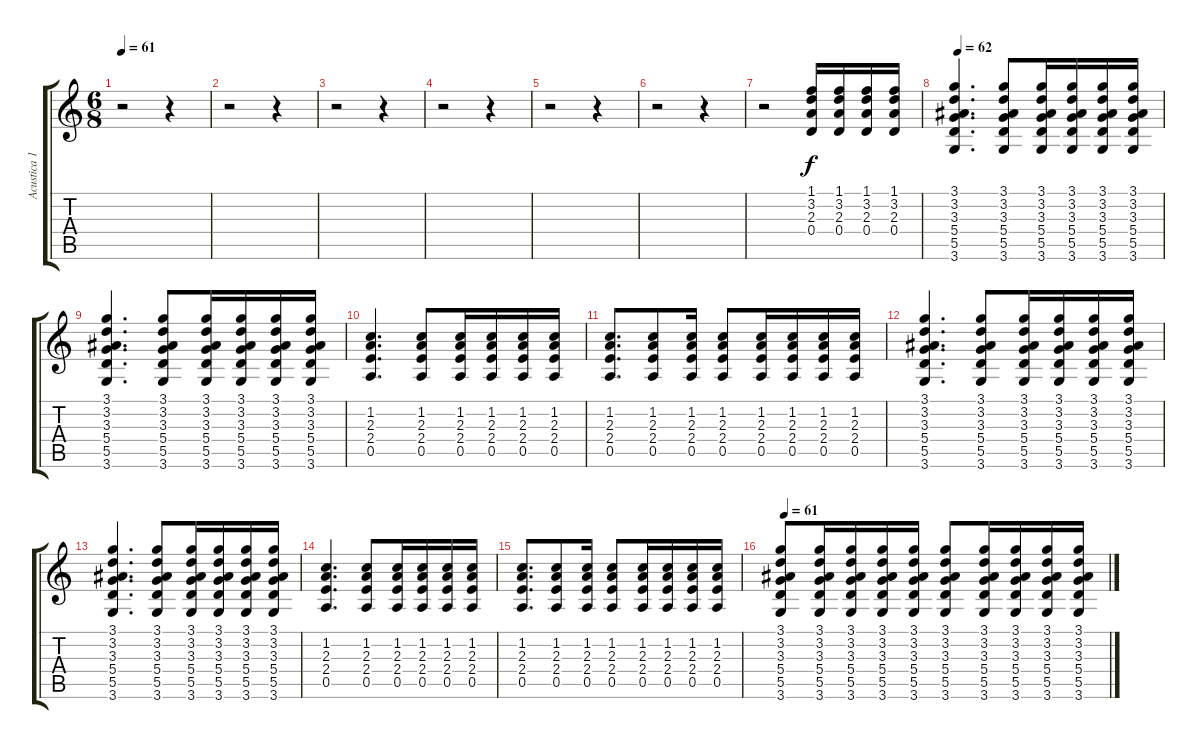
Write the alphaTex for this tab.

\track ("Acustica 1" "Acustica 1") {instrument acousticguitarnylon}
\staff {score tabs}
\tuning (E4 B3 G3 D3 A2 E2) {hide}
\ts (6 8)
\tempo 61
\clef g2
\ks c
r.2{dy f} r.4 |
r.2 r.4 |
r.2 r.4 |
r.2 r.4 |
r.2 r.4 |
r.2 r.4 |
r.2 (1.1 3.2 2.3 0.4).16 (1.1 3.2 2.3 0.4).16 (1.1 3.2 2.3 0.4).16 (1.1 3.2 2.3 0.4).16 |
\tempo 62
(3.1 3.2 3.3 5.4 5.5 3.6).4{d} (3.1 3.2 3.3 5.4 5.5 3.6).8 (3.1 3.2 3.3 5.4 5.5 3.6).16 (3.1 3.2 3.3 5.4 5.5 3.6).16 (3.1 3.2 3.3 5.4 5.5 3.6).16 (3.1 3.2 3.3 5.4 5.5 3.6).16 |
(3.1 3.2 3.3 5.4 5.5 3.6).4{d} (3.1 3.2 3.3 5.4 5.5 3.6).8 (3.1 3.2 3.3 5.4 5.5 3.6).16 (3.1 3.2 3.3 5.4 5.5 3.6).16 (3.1 3.2 3.3 5.4 5.5 3.6).16 (3.1 3.2 3.3 5.4 5.5 3.6).16 |
(1.2 2.3 2.4 0.5).4{d} (1.2 2.3 2.4 0.5).8 (1.2 2.3 2.4 0.5).16 (1.2 2.3 2.4 0.5).16 (1.2 2.3 2.4 0.5).16 (1.2 2.3 2.4 0.5).16 |
(1.2 2.3 2.4 0.5).8{d} (1.2 2.3 2.4 0.5).8 (1.2 2.3 2.4 0.5).16 (1.2 2.3 2.4 0.5).8 (1.2 2.3 2.4 0.5).16 (1.2 2.3 2.4 0.5).16 (1.2 2.3 2.4 0.5).16 (1.2 2.3 2.4 0.5).16 |
(3.1 3.2 3.3 5.4 5.5 3.6).4{d} (3.1 3.2 3.3 5.4 5.5 3.6).8 (3.1 3.2 3.3 5.4 5.5 3.6).16 (3.1 3.2 3.3 5.4 5.5 3.6).16 (3.1 3.2 3.3 5.4 5.5 3.6).16 (3.1 3.2 3.3 5.4 5.5 3.6).16 |
(3.1 3.2 3.3 5.4 5.5 3.6).4{d} (3.1 3.2 3.3 5.4 5.5 3.6).8 (3.1 3.2 3.3 5.4 5.5 3.6).16 (3.1 3.2 3.3 5.4 5.5 3.6).16 (3.1 3.2 3.3 5.4 5.5 3.6).16 (3.1 3.2 3.3 5.4 5.5 3.6).16 |
(1.2 2.3 2.4 0.5).4{d} (1.2 2.3 2.4 0.5).8 (1.2 2.3 2.4 0.5).16 (1.2 2.3 2.4 0.5).16 (1.2 2.3 2.4 0.5).16 (1.2 2.3 2.4 0.5).16 |
(1.2 2.3 2.4 0.5).8{d} (1.2 2.3 2.4 0.5).8 (1.2 2.3 2.4 0.5).16 (1.2 2.3 2.4 0.5).8 (1.2 2.3 2.4 0.5).16 (1.2 2.3 2.4 0.5).16 (1.2 2.3 2.4 0.5).16 (1.2 2.3 2.4 0.5).16 |
\tempo 61
(3.1 3.2 3.3 5.4 5.5 3.6).8 (3.1 3.2 3.3 5.4 5.5 3.6).16 (3.1 3.2 3.3 5.4 5.5 3.6).16 (3.1 3.2 3.3 5.4 5.5 3.6).16 (3.1 3.2 3.3 5.4 5.5 3.6).16 (3.1 3.2 3.3 5.4 5.5 3.6).8 (3.1 3.2 3.3 5.4 5.5 3.6).16 (3.1 3.2 3.3 5.4 5.5 3.6).16 (3.1 3.2 3.3 5.4 5.5 3.6).16 (3.1 3.2 3.3 5.4 5.5 3.6).16
